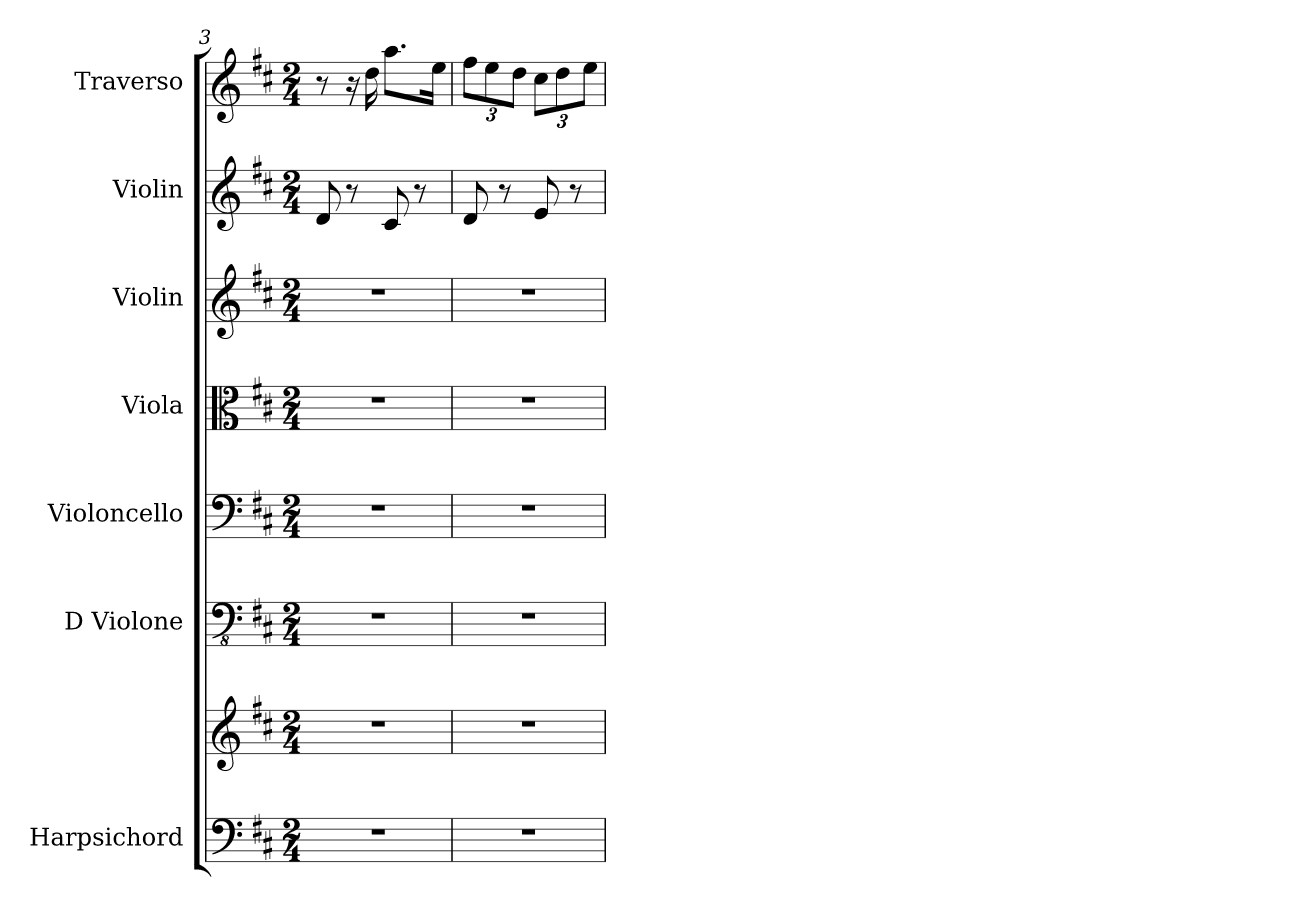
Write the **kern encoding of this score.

**kern	**kern	**kern	**kern	**kern	**kern	**kern	**kern
*part7	*part7	*part6	*part5	*part4	*part3	*part2	*part1
*staff8	*staff7	*staff6	*staff5	*staff4	*staff3	*staff2	*staff1
*I"Harpsichord	*	*I"D Violone	*I"Violoncello	*I"Viola	*I"Violin	*I"Violin	*I"Traverso
*I'Hch.	*	*I'D Vne.	*I'Vc.	*I'Vla.	*I'Vln.	*I'Vln.	*I'Trv.
*clefF4	*clefG2	*clefFv4	*clefF4	*clefC3	*clefG2	*clefG2	*clefG2
*	*	*ITrd7c12	*	*	*	*	*
*k[f#c#]	*k[f#c#]	*k[f#c#]	*k[f#c#]	*k[f#c#]	*k[f#c#]	*k[f#c#]	*k[f#c#]
*M2/4	*M2/4	*M2/4	*M2/4	*M2/4	*M2/4	*M2/4	*M2/4
=3	=3	=3	=3	=3	=3	=3	=3
2r	2r	2r	2r	2r	2r	8d/	8r
.	.	.	.	.	.	8r	16r
.	.	.	.	.	.	.	16dd\
.	.	.	.	.	.	8c#/	8.aa\L
.	.	.	.	.	.	8r	.
.	.	.	.	.	.	.	16ee\Jk
=4	=4	=4	=4	=4	=4	=4	=4
*	*	*	*	*	*	*	*Xbrackettup
2r	2r	2r	2r	2r	2r	8d/	12ff#\L
.	.	.	.	.	.	.	12ee\
.	.	.	.	.	.	8r	.
.	.	.	.	.	.	.	12dd\J
.	.	.	.	.	.	8e/	12cc#\L
.	.	.	.	.	.	.	12dd\
.	.	.	.	.	.	8r	.
.	.	.	.	.	.	.	12ee\J
=	=	=	=	=	=	=	=
*-	*-	*-	*-	*-	*-	*-	*-
